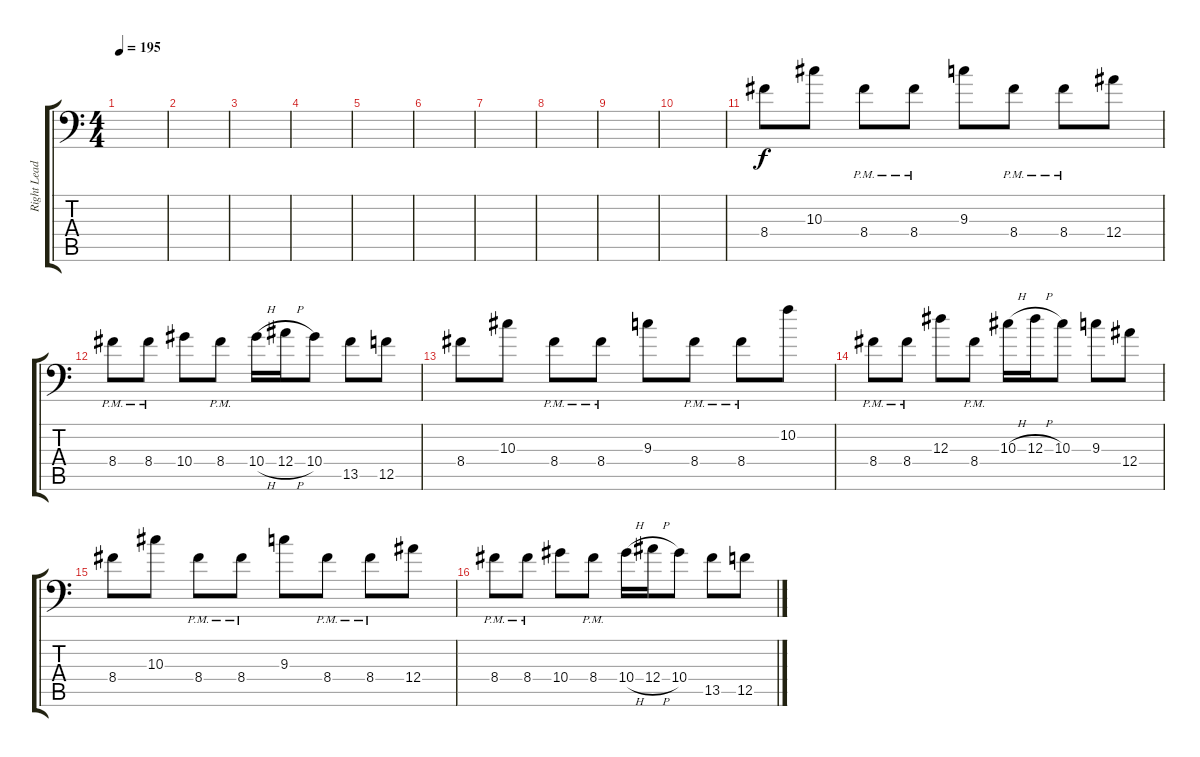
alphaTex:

\track ("Right Lead 2" "Right Lead") {instrument distortionguitar}
\staff {score tabs}
\tuning (C4 G3 Eb3 Bb2 F2 Bb1) {hide}
\ts (4 4)
\tempo 195
\clef f4
\ks c
|
|
|
|
|
|
|
|
|
|
8.4.8 10.3.8 8.4{pm}.8 8.4{pm}.8 9.3.8 8.4{pm}.8 8.4{pm}.8 12.4.8 |
8.4{pm}.8 8.4{pm}.8 10.4.8 8.4{pm}.8 10.4{h}.16 12.4{h}.16 10.4.8 13.5.8 12.5.8 |
8.4.8 10.3.8 8.4{pm}.8 8.4{pm}.8 9.3.8 8.4{pm}.8 8.4{pm}.8 10.2.8 |
8.4{pm}.8 8.4{pm}.8 12.3.8 8.4{pm}.8 10.3{h}.16 12.3{h}.16 10.3.8 9.3.8 12.4.8 |
8.4.8 10.3.8 8.4{pm}.8 8.4{pm}.8 9.3.8 8.4{pm}.8 8.4{pm}.8 12.4.8 |
8.4{pm}.8 8.4{pm}.8 10.4.8 8.4{pm}.8 10.4{h}.16 12.4{h}.16 10.4.8 13.5.8 12.5.8
